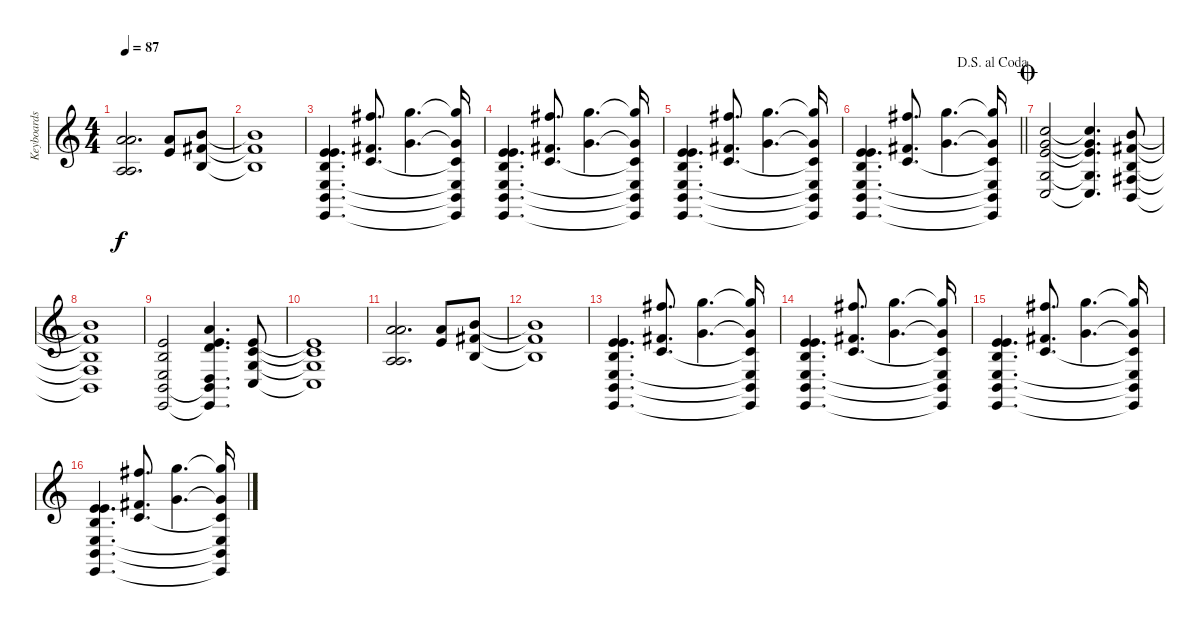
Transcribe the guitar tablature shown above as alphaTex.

\track ("Keyboards" "Keyboards") {instrument stringensemble1}
\staff {score}
\tuning (E4 B3 G3 D3 A2 E2) {hide}
\ts (4 4)
\tempo 87
\clef g2
\ks c
(5.1 10.2 2.3 7.4).2{d dy f} (5.1 5.2).8 (7.1 7.2 4.3).8 |
(7.1{t} 7.2{t} 4.3{t}).1 |
(0.1 5.2 4.3 2.4 2.5 0.6).4{d} (14.1 7.2 5.3).8{d} (15.1 8.2).4{d} (15.1{t} 8.2{t} 5.3{t} 2.4{t} 2.5{t} 0.6{t}).16 |
(0.1 5.2 4.3 2.4 2.5 0.6).4{d} (14.1 7.2 5.3).8{d} (15.1 8.2).4{d} (15.1{t} 8.2{t} 5.3{t} 2.4{t} 2.5{t} 0.6{t}).16 |
(0.1 5.2 4.3 2.4 2.5 0.6).4{d} (14.1 7.2 5.3).8{d} (15.1 8.2).4{d} (15.1{t} 8.2{t} 5.3{t} 2.4{t} 2.5{t} 0.6{t}).16 |
\jump dalsegnoalcoda
\barLineRight lightlight
(0.1 5.2 4.3 2.4 2.5 0.6).4{d} (14.1 7.2 5.3).8{d} (15.1 8.2).4{d} (15.1{t} 8.2{t} 5.3{t} 2.4{t} 2.5{t} 0.6{t}).16 |
\jump coda
(8.1 8.2 9.3 5.4 3.5).2 (8.1{t} 8.2{t} 9.3{t} 5.4{t} 3.5{t}).4{d} (7.1 7.2 4.3 4.4 2.5).8 |
(7.1{t} 7.2{t} 4.3{t} 4.4{t} 2.5{t}).1 |
(5.2 4.3 2.4 2.5 0.6).2 (5.1 3.2 9.3 0.4 2.5{t} 0.6{t}).4{d} (5.2 5.3 5.4 3.5).8 |
(5.2{t} 5.3{t} 5.4{t} 3.5{t}).1 |
(5.1 10.2 2.3 7.4).2{d} (5.1 5.2).8 (7.1 7.2 4.3).8 |
(7.1{t} 7.2{t} 4.3{t}).1 |
(0.1 5.2 4.3 2.4 2.5 0.6).4{d volume 12} (14.1 7.2 5.3).8{d} (15.1 8.2).4{d} (15.1{t} 8.2{t} 5.3{t} 2.4{t} 2.5{t} 0.6{t}).16 |
(0.1 5.2 4.3 2.4 2.5 0.6).4{d} (14.1 7.2 5.3).8{d} (15.1 8.2).4{d} (15.1{t} 8.2{t} 5.3{t} 2.4{t} 2.5{t} 0.6{t}).16 |
(0.1 5.2 4.3 2.4 2.5 0.6).4{d volume 10} (14.1 7.2 5.3).8{d} (15.1 8.2).4{d} (15.1{t} 8.2{t} 5.3{t} 2.4{t} 2.5{t} 0.6{t}).16 |
(0.1 5.2 4.3 2.4 2.5 0.6).4{d} (14.1 7.2 5.3).8{d} (15.1 8.2).4{d} (15.1{t} 8.2{t} 5.3{t} 2.4{t} 2.5{t} 0.6{t}).16
